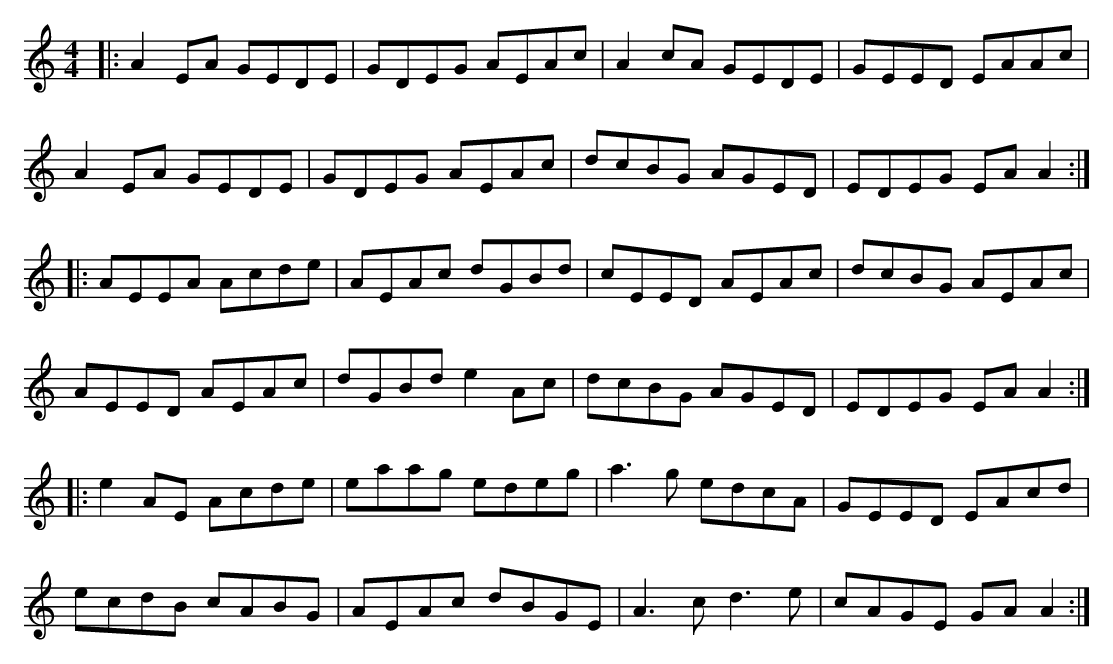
X:1
M:4/4
K:Amin
|:A2EA GEDE|GDEG AEAc|A2cA GEDE|GEED EAAc|
A2EA GEDE|GDEG AEAc|dcBG AGED|EDEG EAA2:|
|:AEEA Acde|AEAc dGBd|cEED AEAc|dcBG AEAc|
AEED AEAc|dGBd e2Ac|dcBG AGED|EDEG EAA2:|
|:e2 AE Acde|eaag edeg|a3g edcA|GEED EAcd|
ecdB cABG|AEAc dBGE|A3c d3e|cAGE GA A2:|
